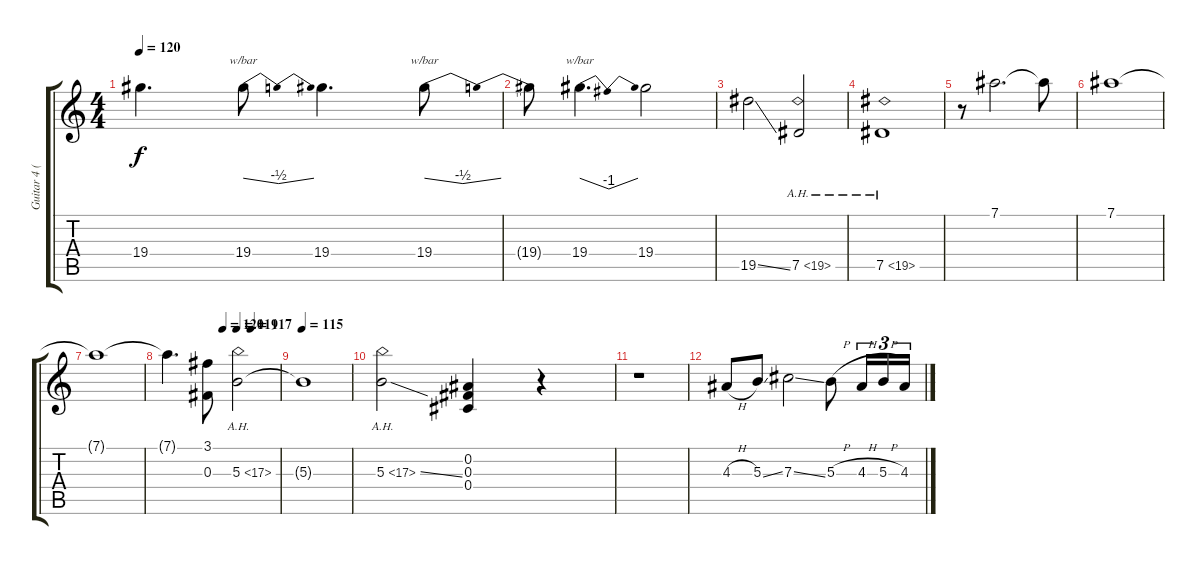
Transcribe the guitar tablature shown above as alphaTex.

\track ("Guitar 4 (Lead)" "Guitar 4 (") {instrument overdrivenguitar}
\staff {score tabs}
\tuning (Eb4 Bb3 Gb3 Db3 Ab2 Eb2) {hide}
\ts (4 4)
\tempo 120
\clef g2
\ks c
19.4{t}.4{d dy f} 19.4.8{tbe (dip default 0 0 30 -2 60 0)} 19.4.4{d} 19.4.8{tbe (dip default 0 0 30 -2 60 0)} |
19.4{t}.8 19.4.4{d tbe (dip default 0 0 30 -4 60 0)} 19.4.2 |
19.5{ss}.2 7.5{ah 12}.2 |
7.5{ah 12}.1 |
r.8 7.1.2{d} 7.1{t}.8 |
7.1.1 |
7.1{t}.1 |
\tempo (120 0.5)
\tempo (119 0.625)
\tempo (117 0.75)
7.1{t}.4{d} (3.1 0.3).8 5.3{ah 12}.2 |
\tempo 115
5.3{t}.1 |
5.3{ah 12 ss}.2 (0.2 0.3 0.4).4{instrument guitarfretnoise} r.4 |
r.1 |
4.3{h}.8{instrument overdrivenguitar} 5.3{ss}.8 7.3{ss}.2 5.3{h}.8 4.3{h}.16{tu (3 2)} 5.3{h}.16{tu (3 2)} 4.3.16{tu (3 2)}
